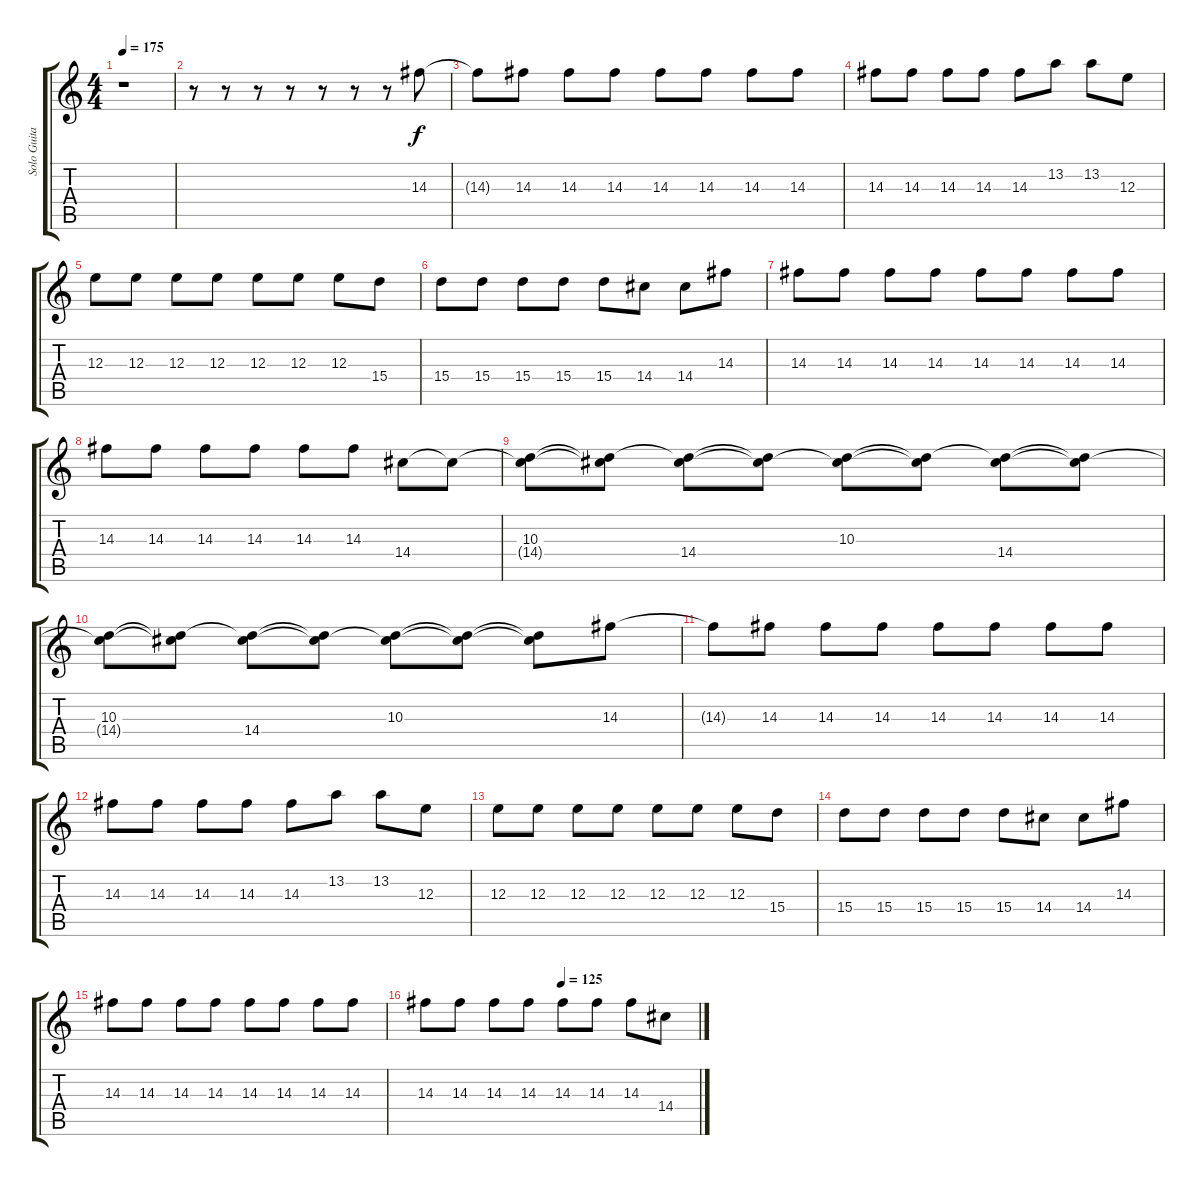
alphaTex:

\track ("Solo Guitar" "Solo Guita") {instrument distortionguitar}
\staff {score tabs}
\tuning (Db4 Ab3 E3 B2 Gb2 B1) {hide}
\ts (4 4)
\tempo 175
\clef g2
\ks c
r.1{dy f instrument distortionguitar} |
r.8{txt ""} r.8 r.8 r.8 r.8 r.8 r.8 14.3.8 |
14.3{t}.8 14.3.8 14.3.8 14.3.8 14.3.8 14.3.8 14.3.8 14.3.8 |
14.3.8 14.3.8 14.3.8 14.3.8 14.3.8 13.2.8 13.2.8 12.3.8 |
12.3.8 12.3.8 12.3.8 12.3.8 12.3.8 12.3.8 12.3.8 15.4.8 |
15.4.8 15.4.8 15.4.8 15.4.8 15.4.8 14.4.8 14.4.8 14.3.8 |
14.3.8 14.3.8 14.3.8 14.3.8 14.3.8 14.3.8 14.3.8 14.3.8 |
14.3.8 14.3.8 14.3.8 14.3.8 14.3.8 14.3.8 14.4.8 14.4{t}.8 |
(10.3 14.4{t}).8 (10.3{t} 14.4{t}).8 (10.3{t} 14.4).8 (10.3{t} 14.4{t}).8 (10.3 14.4{t}).8 (10.3{t} 14.4{t}).8 (10.3{t} 14.4).8 (10.3{t} 14.4{t}).8 |
(10.3 14.4{t}).8 (10.3{t} 14.4{t}).8 (10.3{t} 14.4).8 (10.3{t} 14.4{t}).8 (10.3 14.4{t}).8 (10.3{t} 14.4{t}).8 (10.3{t} 14.4{t}).8 14.3.8 |
14.3{t}.8 14.3.8 14.3.8 14.3.8 14.3.8 14.3.8 14.3.8 14.3.8 |
14.3.8 14.3.8 14.3.8 14.3.8 14.3.8 13.2.8 13.2.8 12.3.8 |
12.3.8 12.3.8 12.3.8 12.3.8 12.3.8 12.3.8 12.3.8 15.4.8 |
15.4.8 15.4.8 15.4.8 15.4.8 15.4.8 14.4.8 14.4.8 14.3.8 |
14.3.8 14.3.8 14.3.8 14.3.8 14.3.8 14.3.8 14.3.8 14.3.8 |
\tempo (125 0.5)
14.3.8 14.3.8 14.3.8 14.3.8 14.3.8 14.3.8 14.3.8 14.4.8
